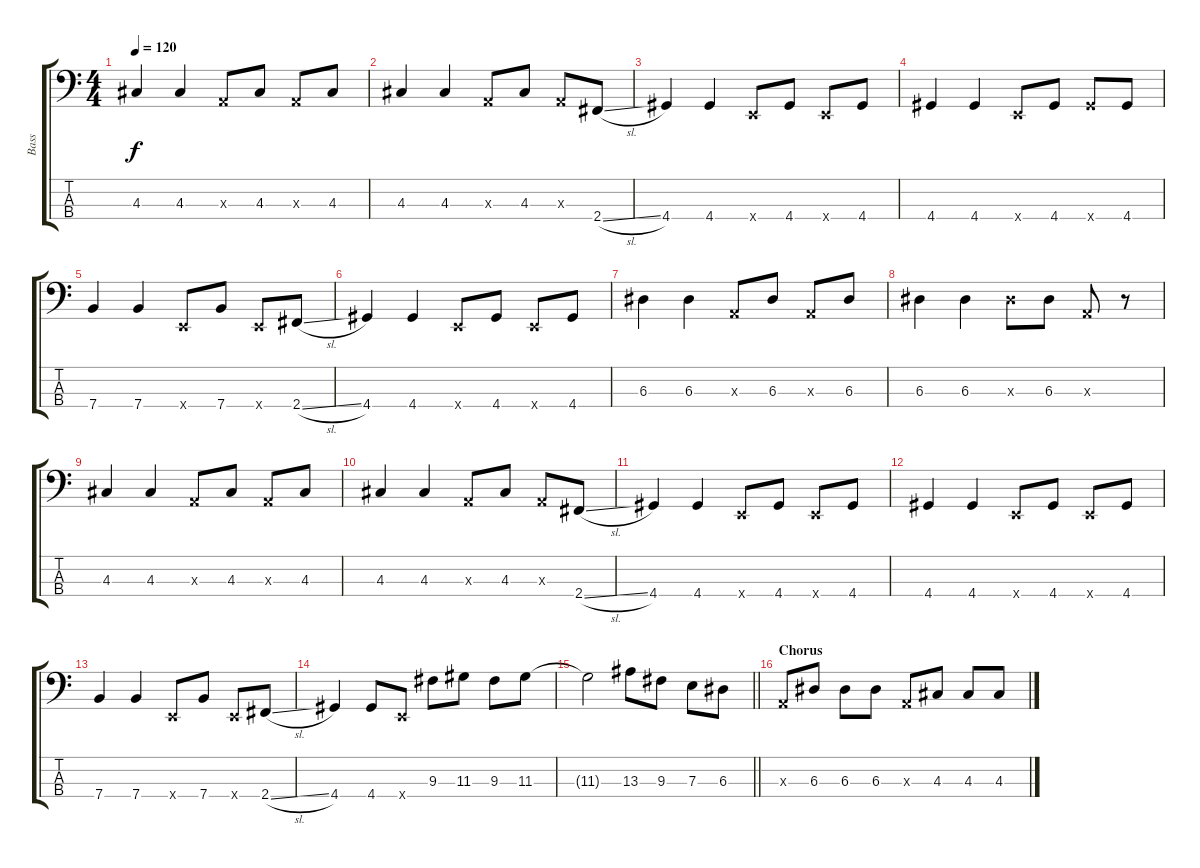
\track ("Bass" "Bass") {instrument electricbassfinger}
\staff {score tabs}
\tuning (G2 D2 A1 E1) {hide}
\ts (4 4)
\tempo 120
\clef f4
\ks c
4.3.4{dy f} 4.3.4 0.3{x}.8 4.3.8 0.3{x}.8 4.3.8 |
4.3.4 4.3.4 0.3{x}.8 4.3.8 0.3{x}.8 2.4{sl}.8 |
4.4.4 4.4.4 0.4{x}.8 4.4.8 0.4{x}.8 4.4.8 |
4.4.4 4.4.4 0.4{x}.8 4.4.8 4.4{x}.8 4.4.8 |
7.4.4 7.4.4 0.4{x}.8 7.4.8 0.4{x}.8 2.4{sl}.8 |
4.4.4 4.4.4 0.4{x}.8 4.4.8 0.4{x}.8 4.4.8 |
6.3.4 6.3.4 0.3{x}.8 6.3.8 0.3{x}.8 6.3.8 |
6.3.4 6.3.4 6.3{x}.8 6.3.8 0.3{x}.8 r.8 |
4.3.4 4.3.4 0.3{x}.8 4.3.8 0.3{x}.8 4.3.8 |
4.3.4 4.3.4 0.3{x}.8 4.3.8 0.3{x}.8 2.4{sl}.8 |
4.4.4 4.4.4 0.4{x}.8 4.4.8 0.4{x}.8 4.4.8 |
4.4.4 4.4.4 0.4{x}.8 4.4.8 0.4{x}.8 4.4.8 |
7.4.4 7.4.4 0.4{x}.8 7.4.8 0.4{x}.8 2.4{sl}.8 |
4.4.4 4.4.8 0.4{x}.8 9.3.8 11.3.8 9.3.8 11.3.8 |
\barLineRight lightlight
11.3{t}.2 13.3.8 9.3.8 7.3.8 6.3.8 |
\section ("" "Chorus")
0.3{x}.8 6.3.8 6.3.8 6.3.8 0.3{x}.8 4.3.8 4.3.8 4.3.8
